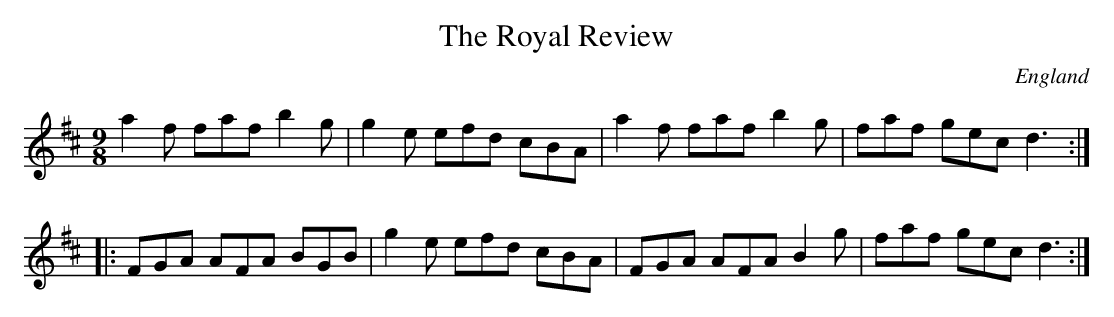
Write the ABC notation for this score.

X:1
T:Royal Review, The
O:England
M:9/8
K:D
a2f faf b2g | g2e efd cBA | \
a2f faf b2g | faf gec d3 :|*
|:FGA AFA BGB | g2e efd cBA |\
FGA AFA B2g | faf gec d3 :|**
